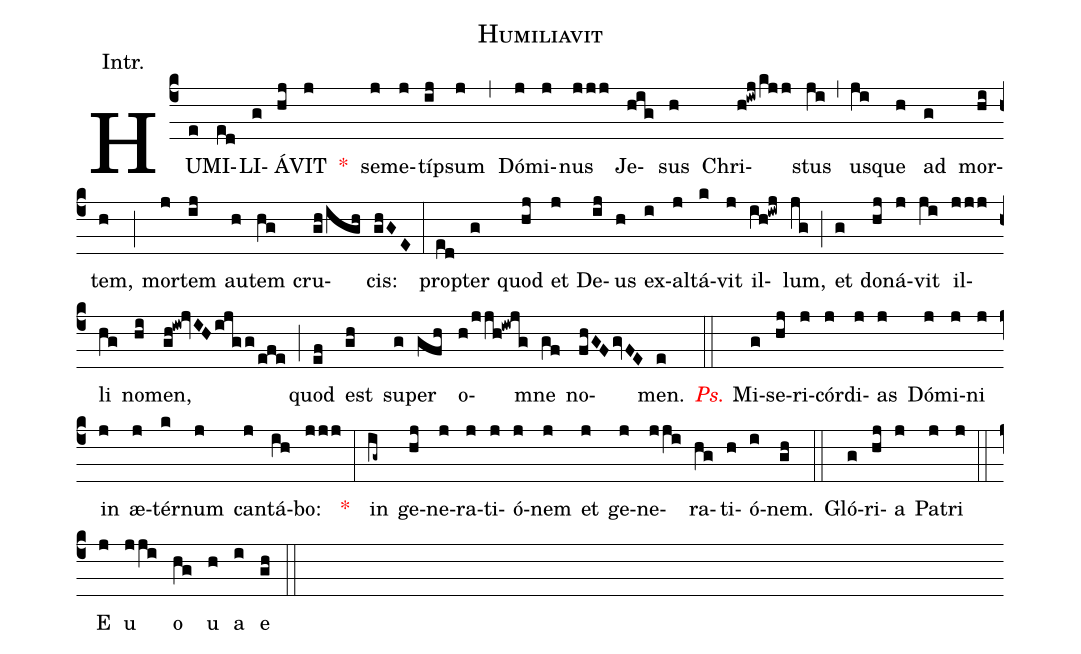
name:Humiliavit;
annotation:Intr.;
mode:III.;
office-part:Introit;
%%
(c4) HU(e)MI(ed)LI(g)Á(hj)VIT(j) <v>\red{*}</v>() se(j)me(j)tí(ij)psum(j) (,) Dó(j)mi(j)nus(jjj) Je(hig)sus(h) Chri(h!iwj/kjj)stus(ji) (,) us(ji)que(h) ad(g) mor(hi)tem,(h) (;) mor(j)tem(ij) au(h)tem(hg) cru(gh/igh)cis:(ghGE) (:) pro(ed)pter(g) quod(hj) et(j) De(ij)us(h) ex(i)al(j)tá(k)vit(j) il(ih!iwj)lum,(jg) (;) et(g) do(hj)ná(j)vit(ji) il(jjj)li(hg) no(hi)men,(gh!iw!jvIHijgg/efe) (;) quod(ef) est(gh) su(g)per(gfh) o(h/jjh!iwjg)mne(gf) no(fhGFgvFE)men.(e) (::) <v>\redit{Ps.}</v> Mi(g)se(hj)ri(j)cór(j)di(j)as(j) Dó(j)mi(j)ni(j) in(j) æ(j)té(k)rnum(j) can(j)tá(ih)bo:(jjj) <v>\red{*}</v>(:) in(ig~) ge(hj)ne(j)ra(j)ti(j)ó(j)nem(j) et(j) ge(j)ne(jji)ra(hg)ti(h)ó(i)nem.(gh) (::) Gló(g)ri(hj)a(j) Pa(j)tri(j) (::) E(j) u(jji) o(hg) u(h) a(i) e(gh) (::)
